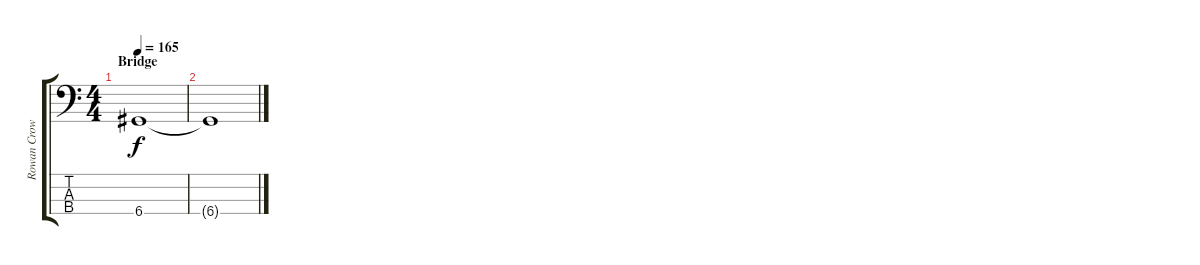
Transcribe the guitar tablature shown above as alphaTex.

\track ("Rowan Crowe" "Rowan Crow") {instrument electricbasspick}
\staff {score tabs}
\tuning (G2 D2 A1 D1) {hide}
\ts (4 4)
\section ("" "Bridge")
\tempo 165
\clef f4
\ks c
6.4.1{dy f} |
6.4{t}.1
